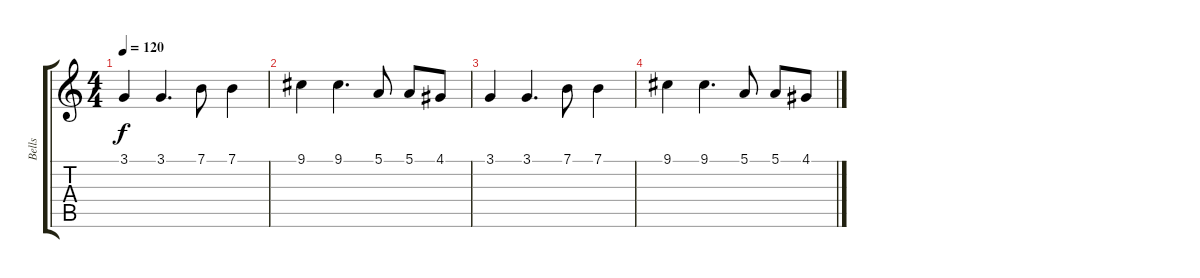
\track ("Bells" "Bells") {instrument tubularbells}
\staff {score tabs}
\tuning (E4 B3 G3 D3 A2 E2) {hide}
\ts (4 4)
\tempo 120
\clef g2
\ks c
3.1.4{dy f} 3.1.4{d} 7.1.8 7.1.4 |
9.1.4 9.1.4{d} 5.1.8 5.1.8 4.1.8 |
3.1.4 3.1.4{d} 7.1.8 7.1.4 |
9.1.4 9.1.4{d} 5.1.8 5.1.8 4.1.8
